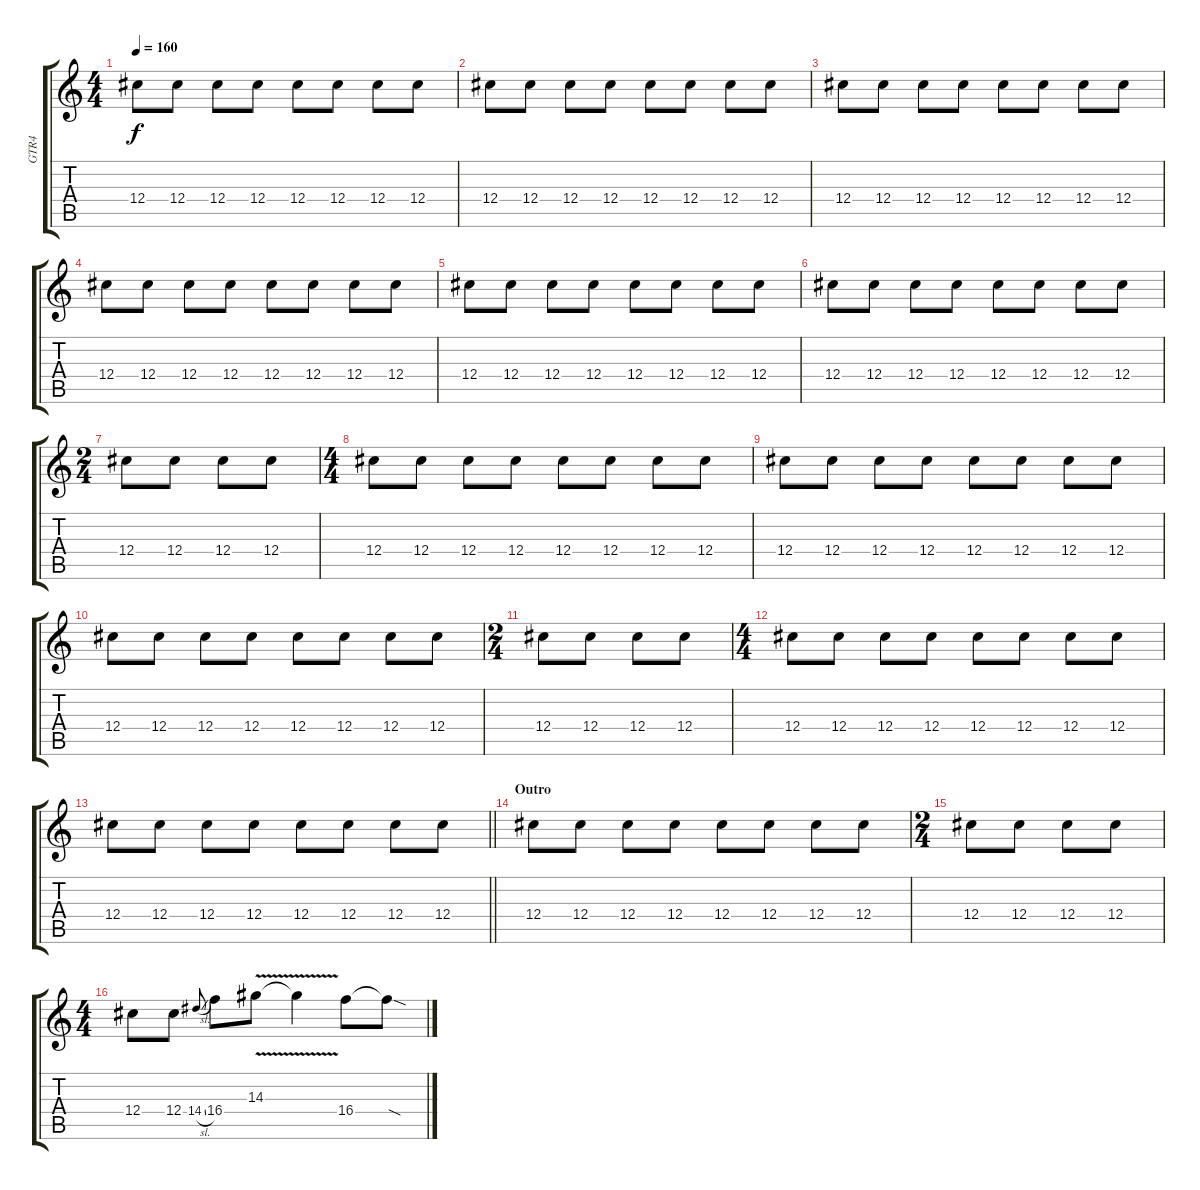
\track ("GTR4" "GTR4") {instrument distortionguitar}
\staff {score tabs}
\tuning (Eb4 Bb3 Gb3 Db3 Ab2 Db2) {hide}
\ts (4 4)
\tempo 160
\clef g2
\ks c
12.4.8{dy f} 12.4.8 12.4.8 12.4.8 12.4.8 12.4.8 12.4.8 12.4.8 |
12.4.8 12.4.8 12.4.8 12.4.8 12.4.8 12.4.8 12.4.8 12.4.8 |
12.4.8 12.4.8 12.4.8 12.4.8 12.4.8 12.4.8 12.4.8 12.4.8 |
12.4.8 12.4.8 12.4.8 12.4.8 12.4.8 12.4.8 12.4.8 12.4.8 |
12.4.8 12.4.8 12.4.8 12.4.8 12.4.8 12.4.8 12.4.8 12.4.8 |
12.4.8 12.4.8 12.4.8 12.4.8 12.4.8 12.4.8 12.4.8 12.4.8 |
\ts (2 4)
12.4.8 12.4.8 12.4.8 12.4.8 |
\ts (4 4)
12.4.8 12.4.8 12.4.8 12.4.8 12.4.8 12.4.8 12.4.8 12.4.8 |
12.4.8 12.4.8 12.4.8 12.4.8 12.4.8 12.4.8 12.4.8 12.4.8 |
12.4.8 12.4.8 12.4.8 12.4.8 12.4.8 12.4.8 12.4.8 12.4.8 |
\ts (2 4)
12.4.8 12.4.8 12.4.8 12.4.8 |
\ts (4 4)
12.4.8 12.4.8 12.4.8 12.4.8 12.4.8 12.4.8 12.4.8 12.4.8 |
\barLineRight lightlight
12.4.8 12.4.8 12.4.8 12.4.8 12.4.8 12.4.8 12.4.8 12.4.8 |
\section ("" "Outro")
12.4.8 12.4.8 12.4.8 12.4.8 12.4.8 12.4.8 12.4.8 12.4.8 |
\ts (2 4)
12.4.8 12.4.8 12.4.8 12.4.8 |
\ts (4 4)
12.4.8 12.4.8 14.4{sl}.8{gr onbeat} 16.4.8{instrument distortionguitar} 14.3{v}.8 14.3{t}.4 16.4.8 16.4{sod t}.8
